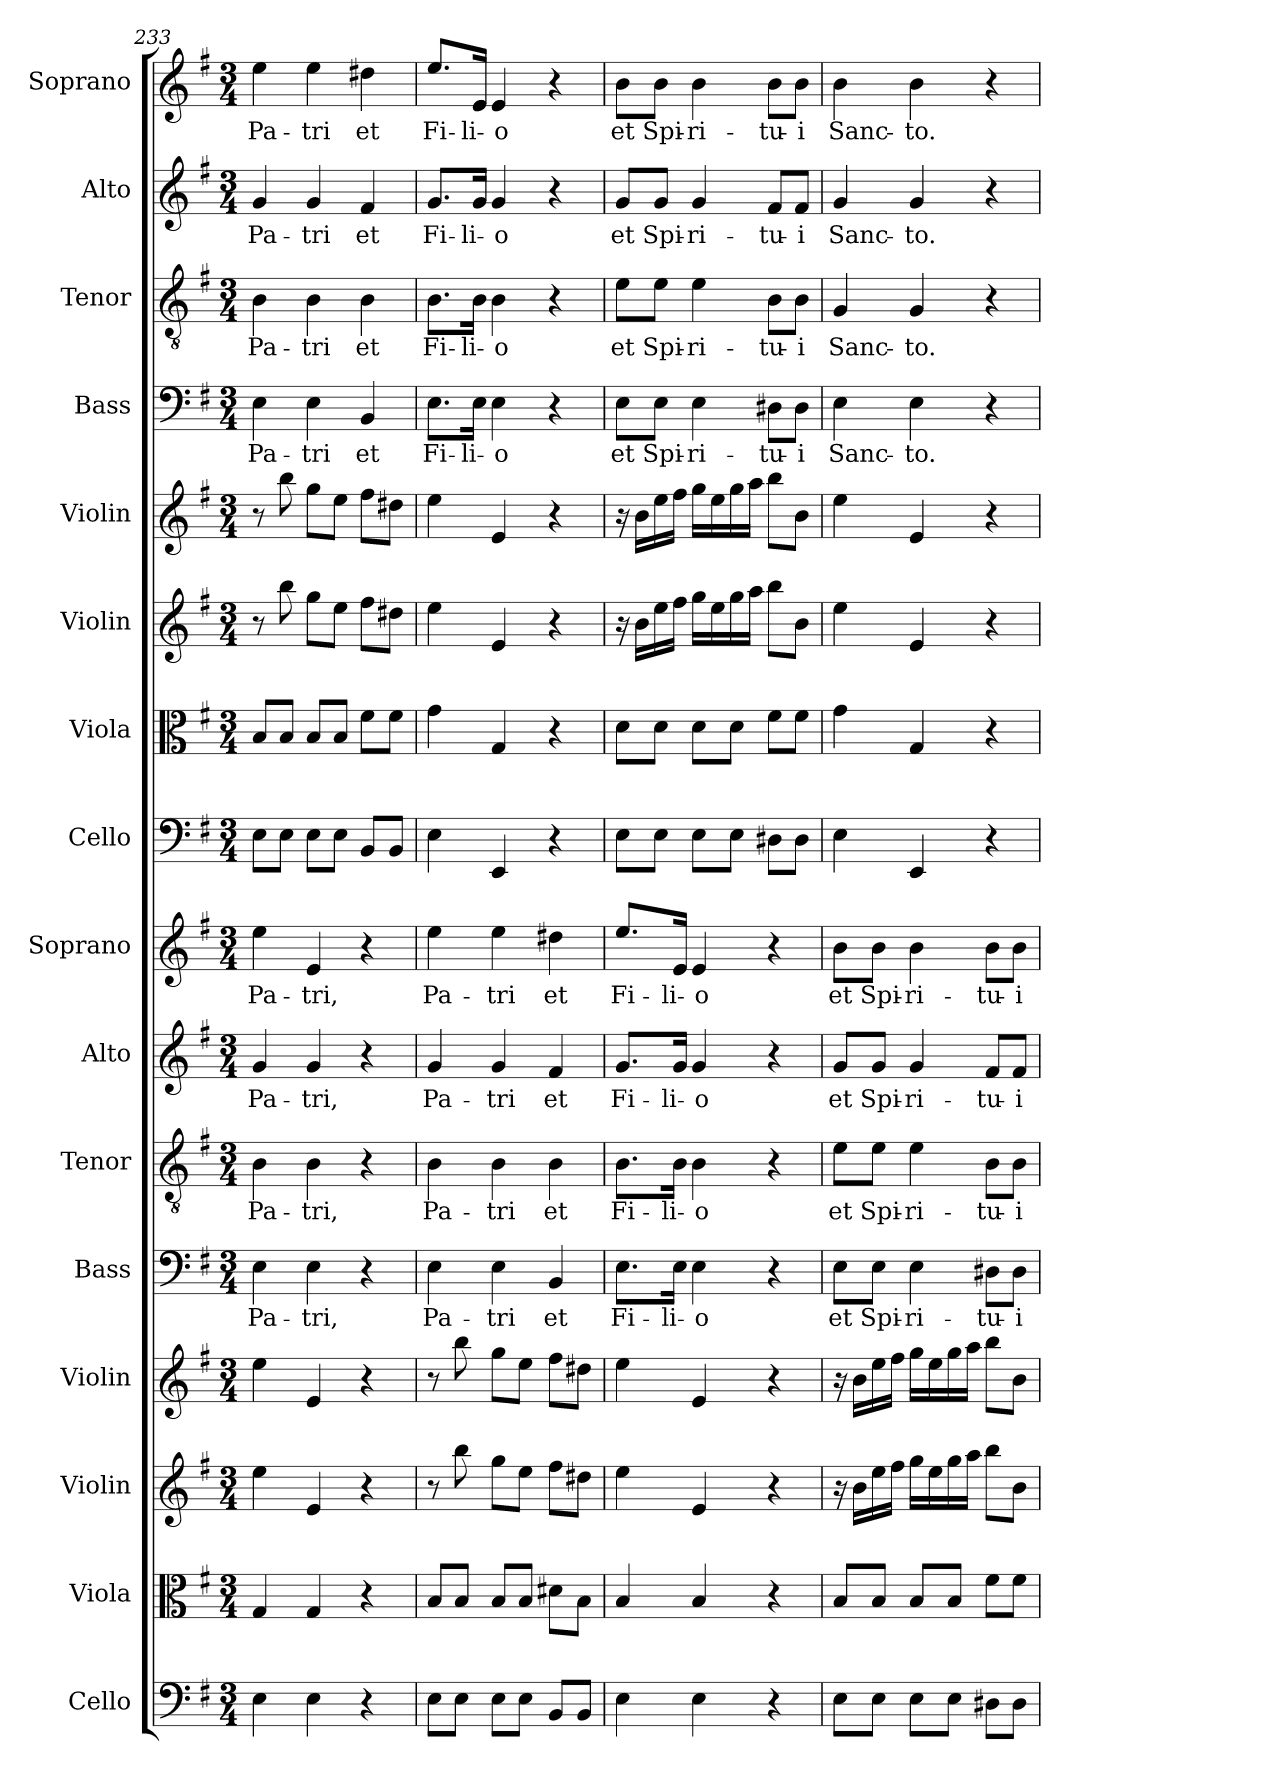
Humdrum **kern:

**kern	**kern	**kern	**kern	**kern	**text	**kern	**text	**kern	**text	**kern	**text	**kern	**kern	**kern	**kern	**kern	**text	**kern	**text	**kern	**text	**kern	**text
*part16	*part15	*part14	*part13	*part12	*part12	*part11	*part11	*part10	*part10	*part9	*part9	*part8	*part7	*part6	*part5	*part4	*part4	*part3	*part3	*part2	*part2	*part1	*part1
*staff16	*staff15	*staff14	*staff13	*staff12	*staff12	*staff11	*staff11	*staff10	*staff10	*staff9	*staff9	*staff8	*staff7	*staff6	*staff5	*staff4	*staff4	*staff3	*staff3	*staff2	*staff2	*staff1	*staff1
*I"Cello	*I"Viola	*I"Violin	*I"Violin	*I"Bass	*	*I"Tenor	*	*I"Alto	*	*I"Soprano	*	*I"Cello	*I"Viola	*I"Violin	*I"Violin	*I"Bass	*	*I"Tenor	*	*I"Alto	*	*I"Soprano	*
*	*I'Vla.	*I'Vln.	*I'Vln.	*I'B	*	*I'T	*	*I'A	*	*I'S	*	*	*I'Vla.	*I'Vln.	*I'Vln.	*I'B	*	*I'T	*	*I'A	*	*I'S	*
*clefF4	*clefC3	*clefG2	*clefG2	*clefF4	*	*clefGv2	*	*clefG2	*	*clefG2	*	*clefF4	*clefC3	*clefG2	*clefG2	*clefF4	*	*clefGv2	*	*clefG2	*	*clefG2	*
*k[f#]	*k[f#]	*k[f#]	*k[f#]	*k[f#]	*	*k[f#]	*	*k[f#]	*	*k[f#]	*	*k[f#]	*k[f#]	*k[f#]	*k[f#]	*k[f#]	*	*k[f#]	*	*k[f#]	*	*k[f#]	*
*e:	*e:	*e:	*e:	*e:	*	*e:	*	*e:	*	*e:	*	*e:	*e:	*e:	*e:	*e:	*	*e:	*	*e:	*	*e:	*
*M3/4	*M3/4	*M3/4	*M3/4	*M3/4	*	*M3/4	*	*M3/4	*	*M3/4	*	*M3/4	*M3/4	*M3/4	*M3/4	*M3/4	*	*M3/4	*	*M3/4	*	*M3/4	*
=233	=233	=233	=233	=233	=233	=233	=233	=233	=233	=233	=233	=233	=233	=233	=233	=233	=233	=233	=233	=233	=233	=233	=233
!	!	!	!	!	!LO:LY:b	!	!	!	!	!	!	!	!	!	!	!	!	!	!	!	!	!	!
!	!	!	!	!	!	!	!LO:LY:b	!	!	!	!	!	!	!	!	!	!	!	!	!	!	!	!
!	!	!	!	!	!	!	!	!	!LO:LY:b	!	!	!	!	!	!	!	!	!	!	!	!	!	!
!	!	!	!	!	!	!	!	!	!	!	!LO:LY:b	!	!	!	!	!	!	!	!	!	!	!	!
!	!	!	!	!	!	!	!	!	!	!	!	!	!	!	!	!	!LO:LY:b	!	!	!	!	!	!
!	!	!	!	!	!	!	!	!	!	!	!	!	!	!	!	!	!	!	!LO:LY:b	!	!	!	!
!	!	!	!	!	!	!	!	!	!	!	!	!	!	!	!	!	!	!	!	!	!LO:LY:b	!	!
!	!	!	!	!	!	!	!	!	!	!	!	!	!	!	!	!	!	!	!	!	!	!	!LO:LY:b
4E\	4G/	4ee\	4ee\	4E\	Pa-	4B\	Pa-	4g/	Pa-	4ee\	Pa-	8E\L	8B/L	8r	8r	4E\	Pa-	4B\	Pa-	4g/	Pa-	4ee\	Pa-
.	.	.	.	.	.	.	.	.	.	.	.	8E\J	8B/J	8bb\	8bb\	.	.	.	.	.	.	.	.
!	!	!	!	!	!LO:LY:b	!	!	!	!	!	!	!	!	!	!	!	!	!	!	!	!	!	!
!	!	!	!	!	!	!	!LO:LY:b	!	!	!	!	!	!	!	!	!	!	!	!	!	!	!	!
!	!	!	!	!	!	!	!	!	!LO:LY:b	!	!	!	!	!	!	!	!	!	!	!	!	!	!
!	!	!	!	!	!	!	!	!	!	!	!LO:LY:b	!	!	!	!	!	!	!	!	!	!	!	!
!	!	!	!	!	!	!	!	!	!	!	!	!	!	!	!	!	!LO:LY:b	!	!	!	!	!	!
!	!	!	!	!	!	!	!	!	!	!	!	!	!	!	!	!	!	!	!LO:LY:b	!	!	!	!
!	!	!	!	!	!	!	!	!	!	!	!	!	!	!	!	!	!	!	!	!	!LO:LY:b	!	!
!	!	!	!	!	!	!	!	!	!	!	!	!	!	!	!	!	!	!	!	!	!	!	!LO:LY:b
4E\	4G/	4e/	4e/	4E\	-tri,	4B\	-tri,	4g/	-tri,	4e/	-tri,	8E\L	8B/L	8gg\L	8gg\L	4E\	-tri	4B\	-tri	4g/	-tri	4ee\	-tri
.	.	.	.	.	.	.	.	.	.	.	.	8E\J	8B/J	8ee\J	8ee\J	.	.	.	.	.	.	.	.
!	!	!	!	!	!	!	!	!	!	!	!	!	!	!	!	!	!LO:LY:b	!	!	!	!	!	!
!	!	!	!	!	!	!	!	!	!	!	!	!	!	!	!	!	!	!	!LO:LY:b	!	!	!	!
!	!	!	!	!	!	!	!	!	!	!	!	!	!	!	!	!	!	!	!	!	!LO:LY:b	!	!
!	!	!	!	!	!	!	!	!	!	!	!	!	!	!	!	!	!	!	!	!	!	!	!LO:LY:b
4r	4r	4r	4r	4r	.	4r	.	4r	.	4r	.	8BB/L	8f#\L	8ff#\L	8ff#\L	4BB/	et	4B\	et	4f#/	et	4dd#X\	et
.	.	.	.	.	.	.	.	.	.	.	.	8BB/J	8f#\J	8dd#X\J	8dd#X\J	.	.	.	.	.	.	.	.
=234	=234	=234	=234	=234	=234	=234	=234	=234	=234	=234	=234	=234	=234	=234	=234	=234	=234	=234	=234	=234	=234	=234	=234
!	!	!	!	!	!LO:LY:b	!	!	!	!	!	!	!	!	!	!	!	!	!	!	!	!	!	!
!	!	!	!	!	!	!	!LO:LY:b	!	!	!	!	!	!	!	!	!	!	!	!	!	!	!	!
!	!	!	!	!	!	!	!	!	!LO:LY:b	!	!	!	!	!	!	!	!	!	!	!	!	!	!
!	!	!	!	!	!	!	!	!	!	!	!LO:LY:b	!	!	!	!	!	!	!	!	!	!	!	!
!	!	!	!	!	!	!	!	!	!	!	!	!	!	!	!	!	!LO:LY:b	!	!	!	!	!	!
!	!	!	!	!	!	!	!	!	!	!	!	!	!	!	!	!	!	!	!LO:LY:b	!	!	!	!
!	!	!	!	!	!	!	!	!	!	!	!	!	!	!	!	!	!	!	!	!	!LO:LY:b	!	!
!	!	!	!	!	!	!	!	!	!	!	!	!	!	!	!	!	!	!	!	!	!	!	!LO:LY:b
8E\L	8B/L	8r	8r	4E\	Pa-	4B\	Pa-	4g/	Pa-	4ee\	Pa-	4E\	4g\	4ee\	4ee\	8.E\L	Fi-	8.B\L	Fi-	8.g/L	Fi-	8.ee/L	Fi-
8E\J	8B/J	8bb\	8bb\	.	.	.	.	.	.	.	.	.	.	.	.	.	.	.	.	.	.	.	.
!	!	!	!	!	!	!	!	!	!	!	!	!	!	!	!	!	!LO:LY:b	!	!	!	!	!	!
!	!	!	!	!	!	!	!	!	!	!	!	!	!	!	!	!	!	!	!LO:LY:b	!	!	!	!
!	!	!	!	!	!	!	!	!	!	!	!	!	!	!	!	!	!	!	!	!	!LO:LY:b	!	!
!	!	!	!	!	!	!	!	!	!	!	!	!	!	!	!	!	!	!	!	!	!	!	!LO:LY:b
.	.	.	.	.	.	.	.	.	.	.	.	.	.	.	.	16E\Jk	-li-	16B\Jk	-li-	16g/Jk	-li-	16e/Jk	-li-
!	!	!	!	!	!LO:LY:b	!	!	!	!	!	!	!	!	!	!	!	!	!	!	!	!	!	!
!	!	!	!	!	!	!	!LO:LY:b	!	!	!	!	!	!	!	!	!	!	!	!	!	!	!	!
!	!	!	!	!	!	!	!	!	!LO:LY:b	!	!	!	!	!	!	!	!	!	!	!	!	!	!
!	!	!	!	!	!	!	!	!	!	!	!LO:LY:b	!	!	!	!	!	!	!	!	!	!	!	!
!	!	!	!	!	!	!	!	!	!	!	!	!	!	!	!	!	!LO:LY:b	!	!	!	!	!	!
!	!	!	!	!	!	!	!	!	!	!	!	!	!	!	!	!	!	!	!LO:LY:b	!	!	!	!
!	!	!	!	!	!	!	!	!	!	!	!	!	!	!	!	!	!	!	!	!	!LO:LY:b	!	!
!	!	!	!	!	!	!	!	!	!	!	!	!	!	!	!	!	!	!	!	!	!	!	!LO:LY:b
8E\L	8B/L	8gg\L	8gg\L	4E\	-tri	4B\	-tri	4g/	-tri	4ee\	-tri	4EE/	4G/	4e/	4e/	4E\	-o	4B\	-o	4g/	-o	4e/	-o
8E\J	8B/J	8ee\J	8ee\J	.	.	.	.	.	.	.	.	.	.	.	.	.	.	.	.	.	.	.	.
!	!	!	!	!	!LO:LY:b	!	!	!	!	!	!	!	!	!	!	!	!	!	!	!	!	!	!
!	!	!	!	!	!	!	!LO:LY:b	!	!	!	!	!	!	!	!	!	!	!	!	!	!	!	!
!	!	!	!	!	!	!	!	!	!LO:LY:b	!	!	!	!	!	!	!	!	!	!	!	!	!	!
!	!	!	!	!	!	!	!	!	!	!	!LO:LY:b	!	!	!	!	!	!	!	!	!	!	!	!
8BB/L	8d#X\L	8ff#\L	8ff#\L	4BB/	et	4B\	et	4f#/	et	4dd#X\	et	4r	4r	4r	4r	4r	.	4r	.	4r	.	4r	.
8BB/J	8B\J	8dd#X\J	8dd#X\J	.	.	.	.	.	.	.	.	.	.	.	.	.	.	.	.	.	.	.	.
=235	=235	=235	=235	=235	=235	=235	=235	=235	=235	=235	=235	=235	=235	=235	=235	=235	=235	=235	=235	=235	=235	=235	=235
!	!	!	!	!	!LO:LY:b	!	!	!	!	!	!	!	!	!	!	!	!	!	!	!	!	!	!
!	!	!	!	!	!	!	!LO:LY:b	!	!	!	!	!	!	!	!	!	!	!	!	!	!	!	!
!	!	!	!	!	!	!	!	!	!LO:LY:b	!	!	!	!	!	!	!	!	!	!	!	!	!	!
!	!	!	!	!	!	!	!	!	!	!	!LO:LY:b	!	!	!	!	!	!	!	!	!	!	!	!
!	!	!	!	!	!	!	!	!	!	!	!	!	!	!	!	!	!LO:LY:b	!	!	!	!	!	!
!	!	!	!	!	!	!	!	!	!	!	!	!	!	!	!	!	!	!	!LO:LY:b	!	!	!	!
!	!	!	!	!	!	!	!	!	!	!	!	!	!	!	!	!	!	!	!	!	!LO:LY:b	!	!
!	!	!	!	!	!	!	!	!	!	!	!	!	!	!	!	!	!	!	!	!	!	!	!LO:LY:b
4E\	4B/	4ee\	4ee\	8.E\L	Fi-	8.B\L	Fi-	8.g/L	Fi-	8.ee/L	Fi-	8E\L	8d\L	16r	16r	8E\L	et	8e\L	et	8g/L	et	8b\L	et
.	.	.	.	.	.	.	.	.	.	.	.	.	.	16b\LL	16b\LL	.	.	.	.	.	.	.	.
!	!	!	!	!	!	!	!	!	!	!	!	!	!	!	!	!	!LO:LY:b	!	!	!	!	!	!
!	!	!	!	!	!	!	!	!	!	!	!	!	!	!	!	!	!	!	!LO:LY:b	!	!	!	!
!	!	!	!	!	!	!	!	!	!	!	!	!	!	!	!	!	!	!	!	!	!LO:LY:b	!	!
!	!	!	!	!	!	!	!	!	!	!	!	!	!	!	!	!	!	!	!	!	!	!	!LO:LY:b
.	.	.	.	.	.	.	.	.	.	.	.	8E\J	8d\J	16ee\	16ee\	8E\J	Spi-	8e\J	Spi-	8g/J	Spi-	8b\J	Spi-
!	!	!	!	!	!LO:LY:b	!	!	!	!	!	!	!	!	!	!	!	!	!	!	!	!	!	!
!	!	!	!	!	!	!	!LO:LY:b	!	!	!	!	!	!	!	!	!	!	!	!	!	!	!	!
!	!	!	!	!	!	!	!	!	!LO:LY:b	!	!	!	!	!	!	!	!	!	!	!	!	!	!
!	!	!	!	!	!	!	!	!	!	!	!LO:LY:b	!	!	!	!	!	!	!	!	!	!	!	!
.	.	.	.	16E\Jk	-li-	16B\Jk	-li-	16g/Jk	-li-	16e/Jk	-li-	.	.	16ff#\JJ	16ff#\JJ	.	.	.	.	.	.	.	.
!	!	!	!	!	!LO:LY:b	!	!	!	!	!	!	!	!	!	!	!	!	!	!	!	!	!	!
!	!	!	!	!	!	!	!LO:LY:b	!	!	!	!	!	!	!	!	!	!	!	!	!	!	!	!
!	!	!	!	!	!	!	!	!	!LO:LY:b	!	!	!	!	!	!	!	!	!	!	!	!	!	!
!	!	!	!	!	!	!	!	!	!	!	!LO:LY:b	!	!	!	!	!	!	!	!	!	!	!	!
!	!	!	!	!	!	!	!	!	!	!	!	!	!	!	!	!	!LO:LY:b	!	!	!	!	!	!
!	!	!	!	!	!	!	!	!	!	!	!	!	!	!	!	!	!	!	!LO:LY:b	!	!	!	!
!	!	!	!	!	!	!	!	!	!	!	!	!	!	!	!	!	!	!	!	!	!LO:LY:b	!	!
!	!	!	!	!	!	!	!	!	!	!	!	!	!	!	!	!	!	!	!	!	!	!	!LO:LY:b
4E\	4B/	4e/	4e/	4E\	-o	4B\	-o	4g/	-o	4e/	-o	8E\L	8d\L	16gg\LL	16gg\LL	4E\	-ri-	4e\	-ri-	4g/	-ri-	4b\	-ri-
.	.	.	.	.	.	.	.	.	.	.	.	.	.	16ee\	16ee\	.	.	.	.	.	.	.	.
.	.	.	.	.	.	.	.	.	.	.	.	8E\J	8d\J	16gg\	16gg\	.	.	.	.	.	.	.	.
.	.	.	.	.	.	.	.	.	.	.	.	.	.	16aa\JJ	16aa\JJ	.	.	.	.	.	.	.	.
!	!	!	!	!	!	!	!	!	!	!	!	!	!	!	!	!	!LO:LY:b	!	!	!	!	!	!
!	!	!	!	!	!	!	!	!	!	!	!	!	!	!	!	!	!	!	!LO:LY:b	!	!	!	!
!	!	!	!	!	!	!	!	!	!	!	!	!	!	!	!	!	!	!	!	!	!LO:LY:b	!	!
!	!	!	!	!	!	!	!	!	!	!	!	!	!	!	!	!	!	!	!	!	!	!	!LO:LY:b
4r	4r	4r	4r	4r	.	4r	.	4r	.	4r	.	8D#X\L	8f#\L	8bb\L	8bb\L	8D#X\L	-tu-	8B\L	-tu-	8f#/L	-tu-	8b\L	-tu-
!	!	!	!	!	!	!	!	!	!	!	!	!	!	!	!	!	!LO:LY:b	!	!	!	!	!	!
!	!	!	!	!	!	!	!	!	!	!	!	!	!	!	!	!	!	!	!LO:LY:b	!	!	!	!
!	!	!	!	!	!	!	!	!	!	!	!	!	!	!	!	!	!	!	!	!	!LO:LY:b	!	!
!	!	!	!	!	!	!	!	!	!	!	!	!	!	!	!	!	!	!	!	!	!	!	!LO:LY:b
.	.	.	.	.	.	.	.	.	.	.	.	8D#\J	8f#\J	8b\J	8b\J	8D#\J	-i	8B\J	-i	8f#/J	-i	8b\J	-i
=236	=236	=236	=236	=236	=236	=236	=236	=236	=236	=236	=236	=236	=236	=236	=236	=236	=236	=236	=236	=236	=236	=236	=236
!	!	!	!	!	!LO:LY:b	!	!	!	!	!	!	!	!	!	!	!	!	!	!	!	!	!	!
!	!	!	!	!	!	!	!LO:LY:b	!	!	!	!	!	!	!	!	!	!	!	!	!	!	!	!
!	!	!	!	!	!	!	!	!	!LO:LY:b	!	!	!	!	!	!	!	!	!	!	!	!	!	!
!	!	!	!	!	!	!	!	!	!	!	!LO:LY:b	!	!	!	!	!	!	!	!	!	!	!	!
!	!	!	!	!	!	!	!	!	!	!	!	!	!	!	!	!	!LO:LY:b	!	!	!	!	!	!
!	!	!	!	!	!	!	!	!	!	!	!	!	!	!	!	!	!	!	!LO:LY:b	!	!	!	!
!	!	!	!	!	!	!	!	!	!	!	!	!	!	!	!	!	!	!	!	!	!LO:LY:b	!	!
!	!	!	!	!	!	!	!	!	!	!	!	!	!	!	!	!	!	!	!	!	!	!	!LO:LY:b
8E\L	8B/L	16r	16r	8E\L	et	8e\L	et	8g/L	et	8b\L	et	4E\	4g\	4ee\	4ee\	4E\	Sanc-	4G/	Sanc-	4g/	Sanc-	4b\	Sanc-
.	.	16b\LL	16b\LL	.	.	.	.	.	.	.	.	.	.	.	.	.	.	.	.	.	.	.	.
!	!	!	!	!	!LO:LY:b	!	!	!	!	!	!	!	!	!	!	!	!	!	!	!	!	!	!
!	!	!	!	!	!	!	!LO:LY:b	!	!	!	!	!	!	!	!	!	!	!	!	!	!	!	!
!	!	!	!	!	!	!	!	!	!LO:LY:b	!	!	!	!	!	!	!	!	!	!	!	!	!	!
!	!	!	!	!	!	!	!	!	!	!	!LO:LY:b	!	!	!	!	!	!	!	!	!	!	!	!
8E\J	8B/J	16ee\	16ee\	8E\J	Spi-	8e\J	Spi-	8g/J	Spi-	8b\J	Spi-	.	.	.	.	.	.	.	.	.	.	.	.
.	.	16ff#\JJ	16ff#\JJ	.	.	.	.	.	.	.	.	.	.	.	.	.	.	.	.	.	.	.	.
!	!	!	!	!	!LO:LY:b	!	!	!	!	!	!	!	!	!	!	!	!	!	!	!	!	!	!
!	!	!	!	!	!	!	!LO:LY:b	!	!	!	!	!	!	!	!	!	!	!	!	!	!	!	!
!	!	!	!	!	!	!	!	!	!LO:LY:b	!	!	!	!	!	!	!	!	!	!	!	!	!	!
!	!	!	!	!	!	!	!	!	!	!	!LO:LY:b	!	!	!	!	!	!	!	!	!	!	!	!
!	!	!	!	!	!	!	!	!	!	!	!	!	!	!	!	!	!LO:LY:b	!	!	!	!	!	!
!	!	!	!	!	!	!	!	!	!	!	!	!	!	!	!	!	!	!	!LO:LY:b	!	!	!	!
!	!	!	!	!	!	!	!	!	!	!	!	!	!	!	!	!	!	!	!	!	!LO:LY:b	!	!
!	!	!	!	!	!	!	!	!	!	!	!	!	!	!	!	!	!	!	!	!	!	!	!LO:LY:b
8E\L	8B/L	16gg\LL	16gg\LL	4E\	-ri-	4e\	-ri-	4g/	-ri-	4b\	-ri-	4EE/	4G/	4e/	4e/	4E\	-to.	4G/	-to.	4g/	-to.	4b\	-to.
.	.	16ee\	16ee\	.	.	.	.	.	.	.	.	.	.	.	.	.	.	.	.	.	.	.	.
8E\J	8B/J	16gg\	16gg\	.	.	.	.	.	.	.	.	.	.	.	.	.	.	.	.	.	.	.	.
.	.	16aa\JJ	16aa\JJ	.	.	.	.	.	.	.	.	.	.	.	.	.	.	.	.	.	.	.	.
!	!	!	!	!	!LO:LY:b	!	!	!	!	!	!	!	!	!	!	!	!	!	!	!	!	!	!
!	!	!	!	!	!	!	!LO:LY:b	!	!	!	!	!	!	!	!	!	!	!	!	!	!	!	!
!	!	!	!	!	!	!	!	!	!LO:LY:b	!	!	!	!	!	!	!	!	!	!	!	!	!	!
!	!	!	!	!	!	!	!	!	!	!	!LO:LY:b	!	!	!	!	!	!	!	!	!	!	!	!
8D#X\L	8f#\L	8bb\L	8bb\L	8D#X\L	-tu-	8B\L	-tu-	8f#/L	-tu-	8b\L	-tu-	4r	4r	4r	4r	4r	.	4r	.	4r	.	4r	.
!	!	!	!	!	!LO:LY:b	!	!	!	!	!	!	!	!	!	!	!	!	!	!	!	!	!	!
!	!	!	!	!	!	!	!LO:LY:b	!	!	!	!	!	!	!	!	!	!	!	!	!	!	!	!
!	!	!	!	!	!	!	!	!	!LO:LY:b	!	!	!	!	!	!	!	!	!	!	!	!	!	!
!	!	!	!	!	!	!	!	!	!	!	!LO:LY:b	!	!	!	!	!	!	!	!	!	!	!	!
8D#\J	8f#\J	8b\J	8b\J	8D#\J	-i	8B\J	-i	8f#/J	-i	8b\J	-i	.	.	.	.	.	.	.	.	.	.	.	.
=	=	=	=	=	=	=	=	=	=	=	=	=	=	=	=	=	=	=	=	=	=	=	=
*-	*-	*-	*-	*-	*-	*-	*-	*-	*-	*-	*-	*-	*-	*-	*-	*-	*-	*-	*-	*-	*-	*-	*-
